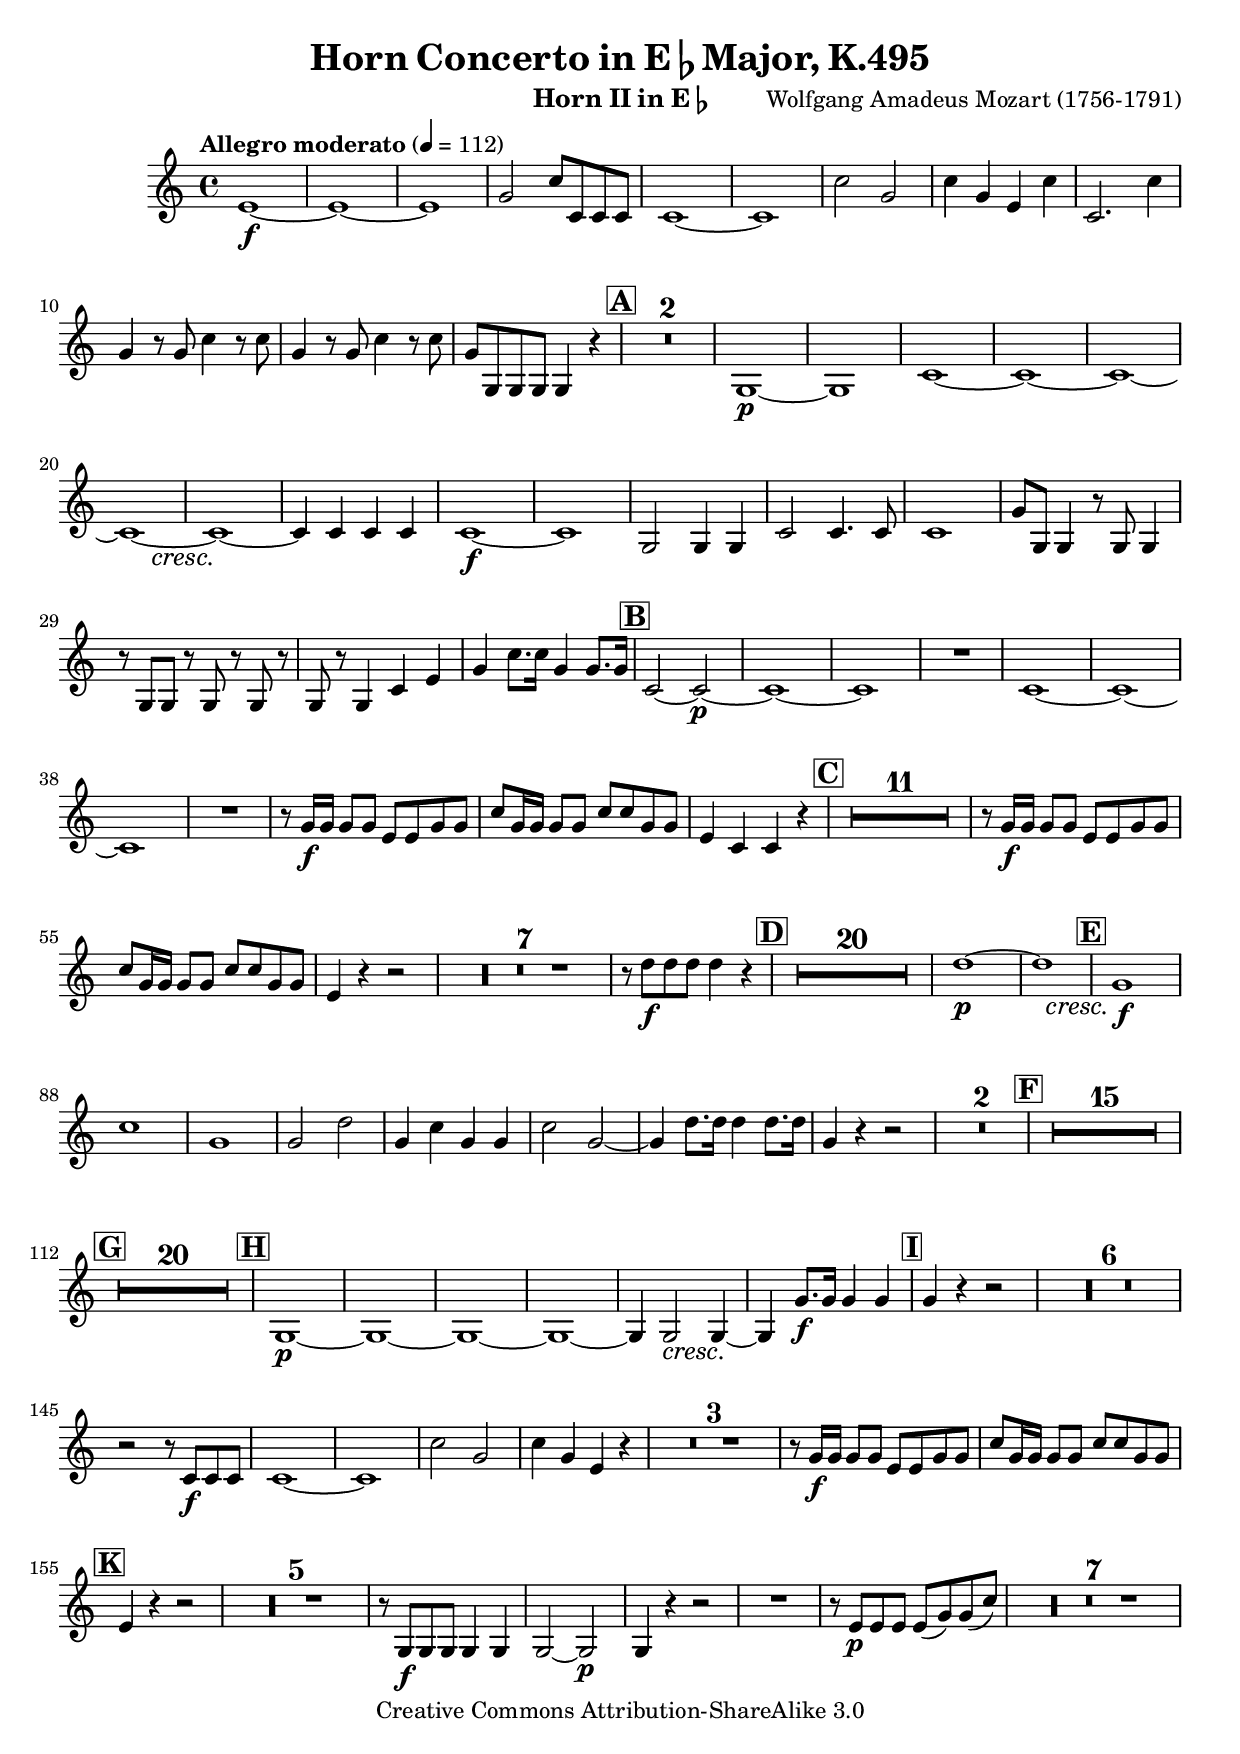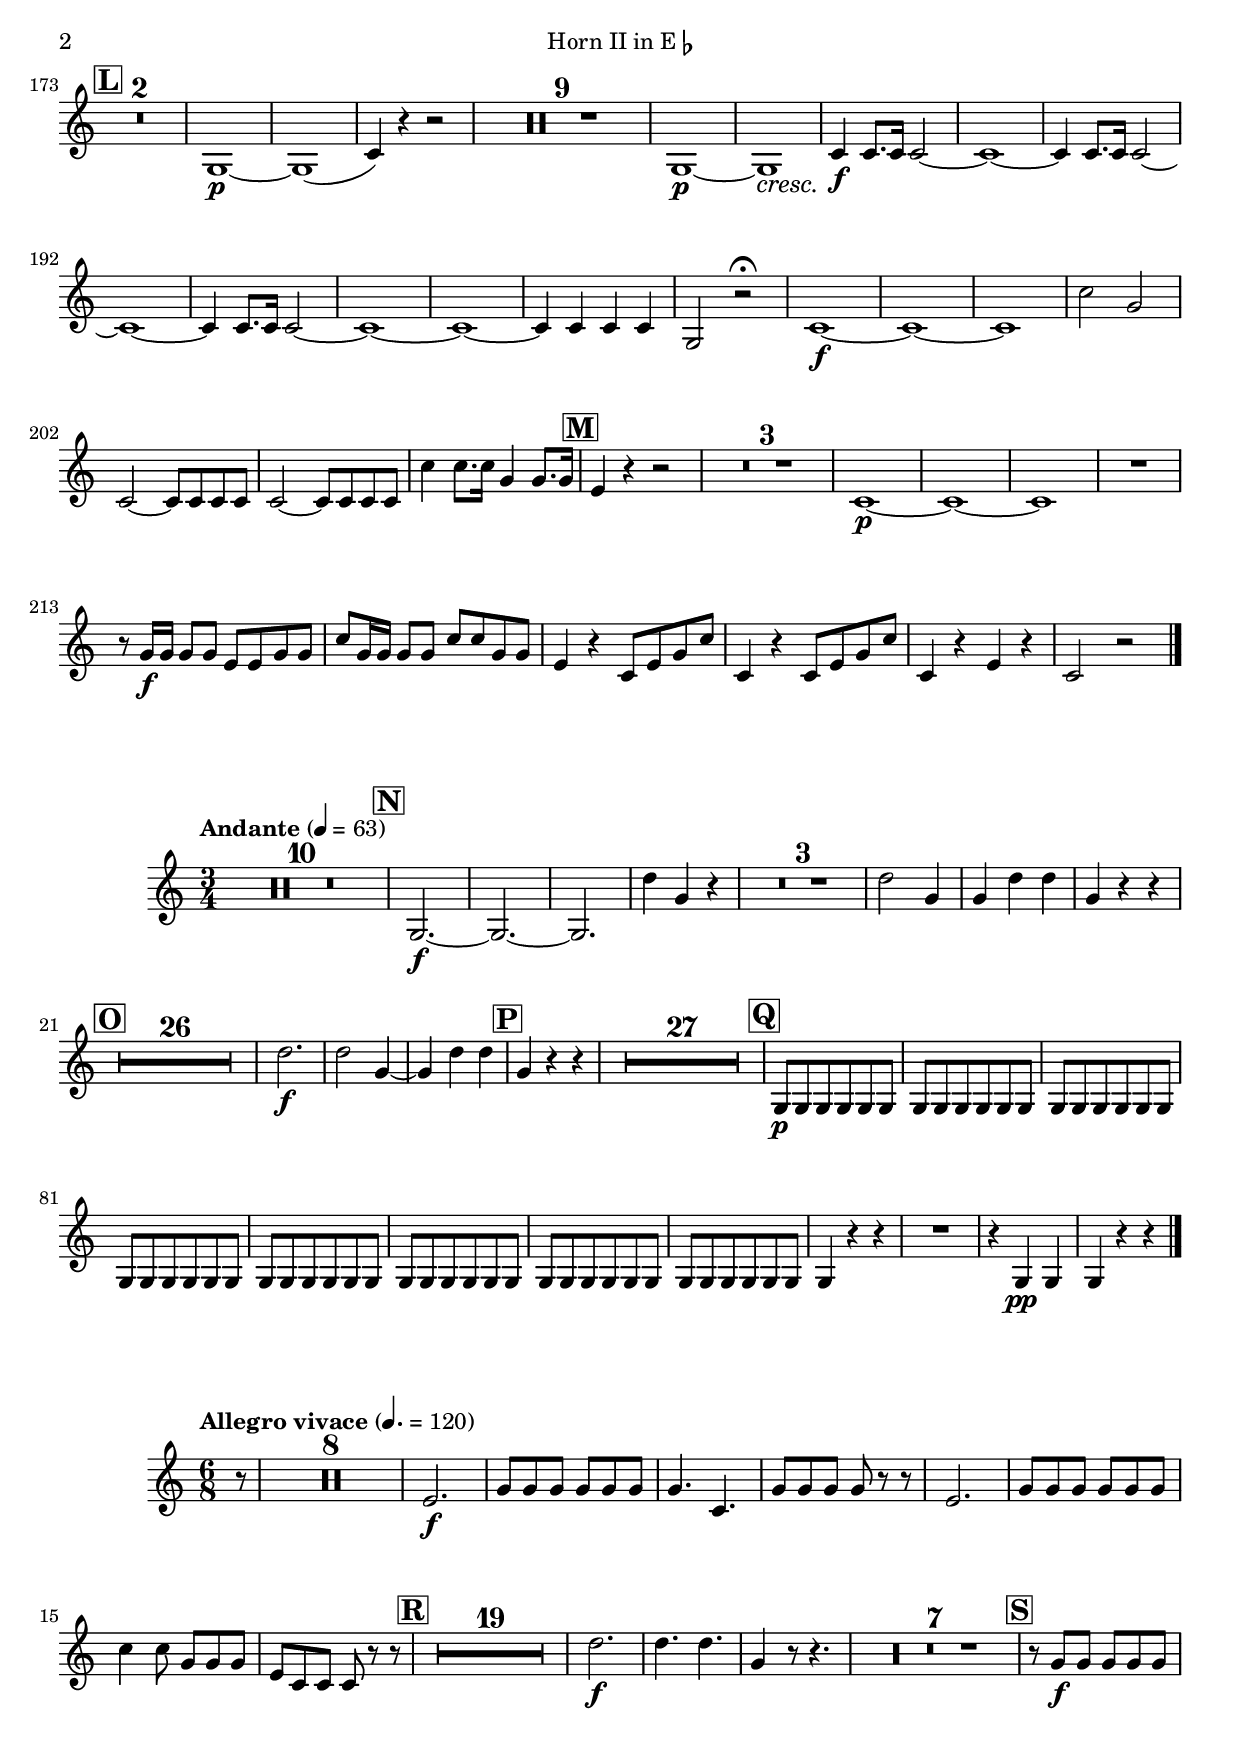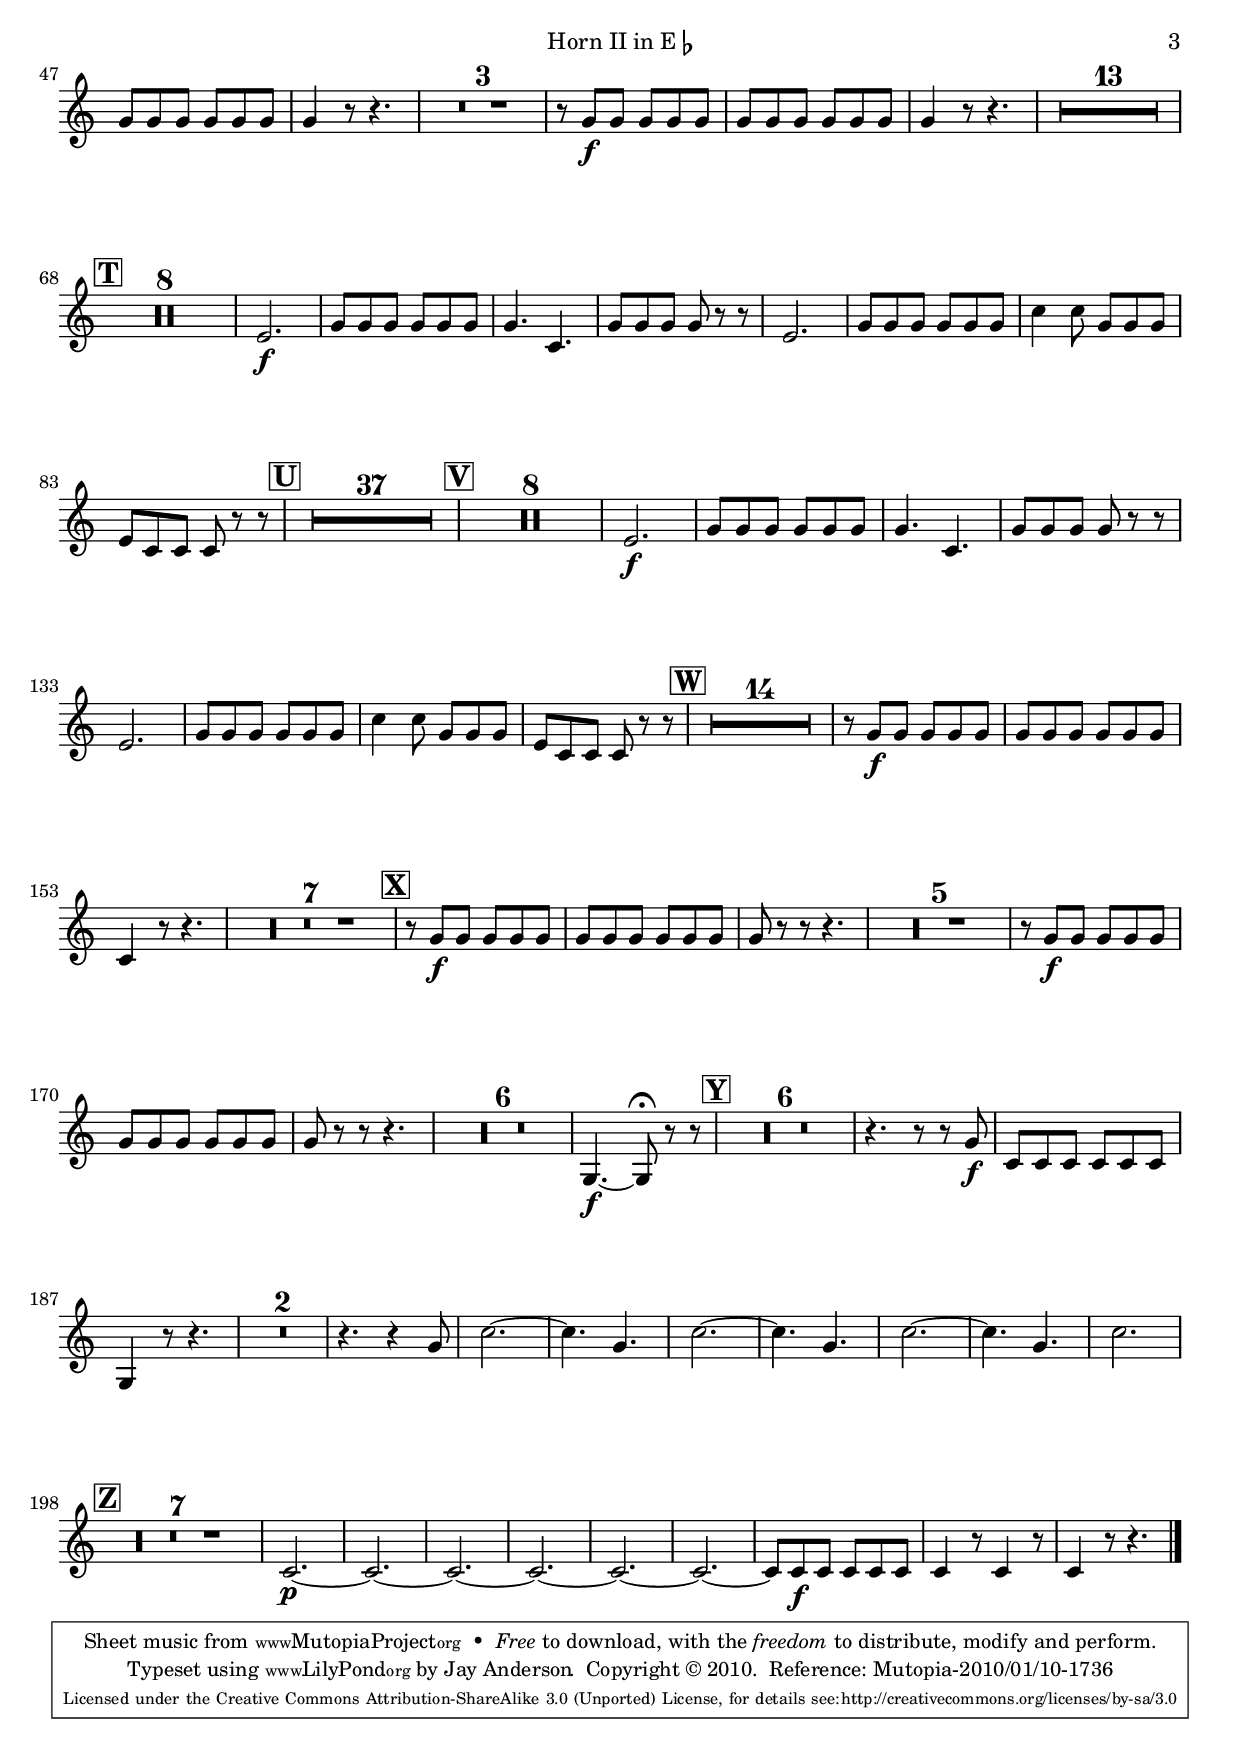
\version "2.13.10"

\include "defs.lyi"
\version "2.13.10"

hornTwoMvtI = \relative c'
{
  \transposition ees
  e1~\f |
  e~ |
  e |
  g2 c8 c, c c |
  c1~ |
  c |
  c'2 g |
  c4 g e c' |
  c,2. c'4 |
  g4 r8 g c4 r8 c |
  g4 r8 g c4 r8 c |
  g8 g, g g g4 r |

  %A
  R1*2 |
  g1~\p |
  g |
  c1~ |
  c~ |
  c~ |
  \override DynamicTextSpanner #'dash-period = #-1.0
  \crescTextCresc
  << c~ {s2 s\<} >> |
  c1~ |
  c4 c c c |
  c1~\f |
  c |
  g2 g4 g |
  c2 c4. c8 |
  c1 |
  g'8 g, g4 r8 g g4 |
  r8 g g r g r g r |
  g r g4 c e |
  g c8. c16 g4 g8. g16 |

  %B
  c,2~ c~\p |
  c1~ |
  c |
  R1 |
  c1~ |
  c~ |
  c |
  R1 |
  r8 g'16\f g g8 g e e g g |
  c g16 g g8 g c c g g |
  e4 c c r |

  %C
  R1*11 |
  r8 g'16\f g g8 g e e g g |
  c g16 g g8 g c c g g |
  e4 r r2 |
  R1*7 |
  r8 d'8\f d d d4 r |

  %D
  R1*20 |
  d1~\p |
  << d {s4 s2.\<} >> |

  %E
  g,1\f |
  c |
  g |
  g2 d' |
  g,4 c g g |
  c2 g~ |
  g4 d'8. d16 d4 d8. d16 |
  g,4 r r2 |
  R1*2 |

  %F
  R1*15 |

  %G
  R1*20 |

  %H
  g,1~\p |
  g~ |
  g~ |
  g~ |
  g4 g2\< g4~ |
  g g'8.\f g16 g4 g |

  %I
  g4 r r2 |
  R1*6 |
  r2 r8 c,\f c c |
  c1~ |
  c |
  c'2 g |
  c4 g e r |
  R1*3 |
  r8 g16\f g g8 g e e g g |
  c g16 g g8 g c c g g |

  %K
  e4 r r2 |
  R1*5 |
  r8 g,\f g g g4 g |
  g2~ g\p |
  g4 r r2 |
  R1 |
  r8 e'\p e e e( g) g( c) |
  R1*7 |

  %L
  R1*2 |
  g,1~\p |
  g( |
  c4) r r2 |
  R1*9 |
  g1~\p |
  g\< |
  c4\f c8. c16 c2~ |
  c1~ |
  c4 c8. c16 c2~ |
  c1~ |
  c4 c8. c16 c2~ |
  c1~ |
  c1~ |
  c4 c c c |
  g2 r\fermata |
  c1~\f |
  c~ |
  c |
  c'2 g |
  c,2~ c8 c c c |
  c2~ c8 c c c |
  c'4 c8. c16 g4 g8. g16 |

  %M
  e4 r r2 |
  R1*3 |
  c1~\p |
  c~ |
  c |
  R1 |
  r8 g'16\f g g8 g e e g g |
  c g16 g g8 g c c g g |
  e4 r c8 e g c |
  c,4 r c8 e g c |
  c,4 r e r |
  c2 r |
}

\version "2.13.10"

hornTwoMvtII = \relative c'
{
  \transposition ees
  R2.*10 |

  %N
  g2.~\f |
  g~ |
  g |
  d''4 g, r |
  R2.*3 |
  d'2 g,4 |
  g4 d' d |
  g, r r |

  %O
  R2.*26 |
  d'2.\f |
  d2 g,4~ |
  g d' d |

  %P
  g, r r |
  R2.*27 |

  %Q
  g,8\p g g g g g |
  \repeat unfold 7 {g g g g g g |}
  g4 r r |
  R2. |
  r4 g\pp g |
  g r r |
}

\version "2.13.10"

hornTwoMvtIIITutti = \relative c'
{
  e2.\f |
  g8 g g g g g |
  g4. c, |
  g'8 g g g r r |
  e2. |
  g8 g g g g g |
  c4 c8 g g g |
  e c c c r r |
}

hornTwoMvtIII = \relative c''
{
  \transposition ees
  r8 |
  R2.*8 |
  \hornTwoMvtIIITutti

  %R
  R2.*19 |
  d2.\f |
  d4. d |
  g,4 r8 r4. |
  R2.*7 |

  %S
  r8 g\f g g g g |
  g g g g g g |
  g4 r8 r4. |
  R2.*3 |
  r8 g\f g g g g |
  g g g g g g |
  g4 r8 r4. |
  R2.*13 |

  %T
  R2.*8 |
  \hornTwoMvtIIITutti

  %U
  R2.*37 |

  %V
  R2.*8 |
  \hornTwoMvtIIITutti

  %W
  R2.*14 |
  r8 g\f g g g g |
  g g g g g g |
  c,4 r8 r4. |
  R2.*7 |

  %X
  r8 g'\f g g g g |
  g g g g g g |
  g8 r r r4. |
  R2.*5 |
  r8 g\f g g g g |
  g g g g g g |
  g8 r r r4. |
  R2.*6 |
  g,4.~\f g8\fermata r r |

  %Y
  R2.*6 |
  r4. r8 r g'\f |
  c, c c c c c |
  g4 r8 r4. |
  R2.*2 |
  r4. r4 g'8 |
  \repeat unfold 3 {c2.~ | c4. g |}
  c2. |

  %Z
  R2.*7 |
  c,2.~\p |
  \repeat unfold 5 {c~ |}
  c8 c\f c c c c |
  c4 r8 c4 r8 |
  c4 r8 r4. |
}


instrument = \markup {Horn II in E\flat}

mvtI = \hornTwoMvtI
mvtII = \hornTwoMvtII
mvtIII = \hornTwoMvtIII

\version "2.13.10"

\include "defs.lyi"

\paper
{
  ragged-last-bottom = ##f
}

\book
{
  \include "header.lyi"
  \score
  {
    \new Staff
    {
      #(set-accidental-style 'modern)
      \set Score.skipBars = ##t
      << \mvtI \outlineMvtI >>
    }
  }
  \score
  {
    \new Staff
    {
      #(set-accidental-style 'modern)
      \set Score.skipBars = ##t
      << \mvtII \outlineMvtII >>
    }
  }
  \score
  {
    \new Staff
    {
      #(set-accidental-style 'modern)
      \set Score.skipBars = ##t
      << \mvtIII \outlineMvtIII >>
    }
  }
}



